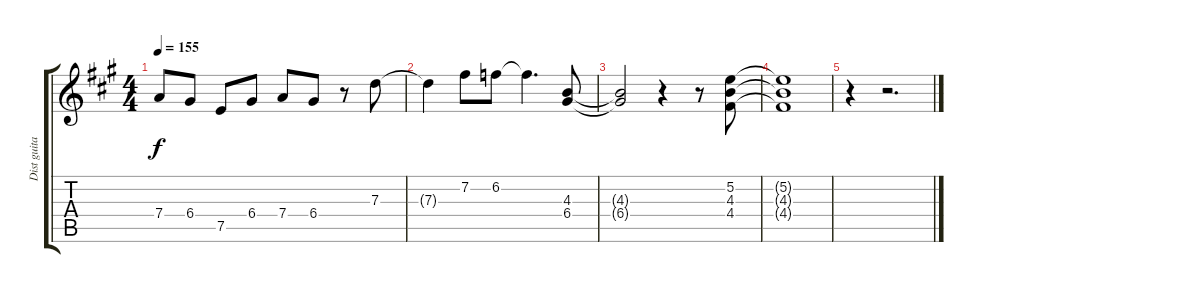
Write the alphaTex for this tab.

\track ("Dist guitar 1" "Dist guita") {instrument distortionguitar}
\staff {score tabs}
\tuning (E4 B3 G3 D3 A2 E2) {hide}
\ts (4 4)
\tempo 155
\clef g2
\ks a
7.4{t}.8{dy f} 6.4.8 7.5.8 6.4.8 7.4.8 6.4.8 r.8 7.3.8 |
7.3{t}.4 7.2.8 6.2.8 6.2{t}.4{d} (4.3 6.4).8 |
(4.3{t} 6.4{t}).2 r.4 r.8 (5.2 4.3 4.4).8 |
(5.2{t} 4.3{t} 4.4{t}).1 |
r.4 r.2{d}
